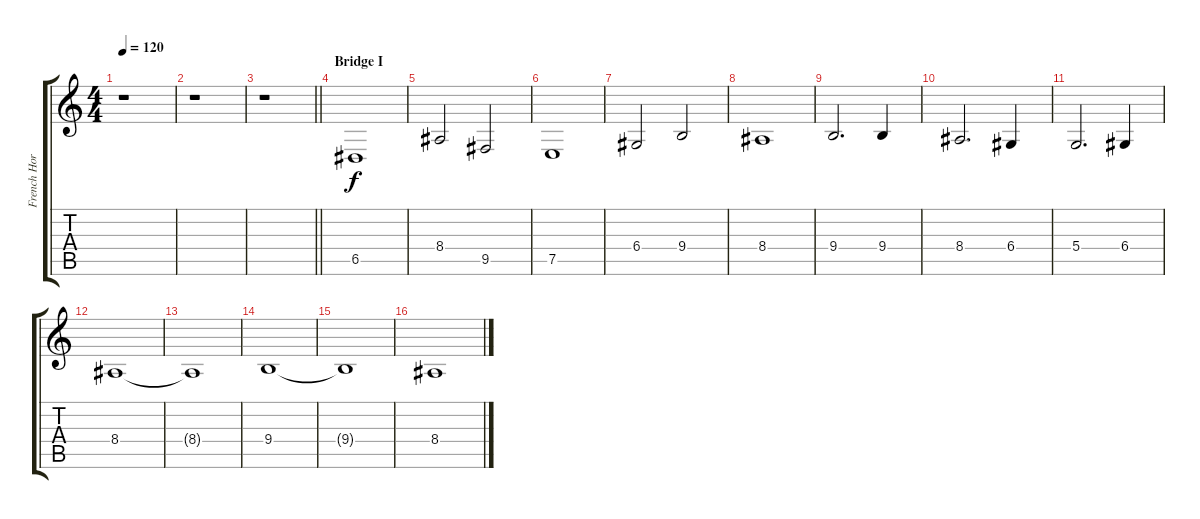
\track ("French Horn" "French Hor") {instrument frenchhorn}
\staff {score tabs}
\tuning (E4 B3 G3 D3 A2 E2) {hide}
\ts (4 4)
\tempo 120
\clef g2
\ks c
r.1{dy mf} |
r.1 |
\barLineRight lightlight
r.1 |
\section ("" "Bridge I")
6.5.1{dy f balance 5} |
8.4.2 9.5.2 |
7.5.1 |
6.4.2 9.4.2 |
8.4.1 |
9.4.2{d} 9.4.4 |
8.4.2{d} 6.4.4 |
5.4.2{d} 6.4.4 |
8.4.1 |
8.4{t}.1 |
9.4.1 |
9.4{t}.1 |
8.4.1
